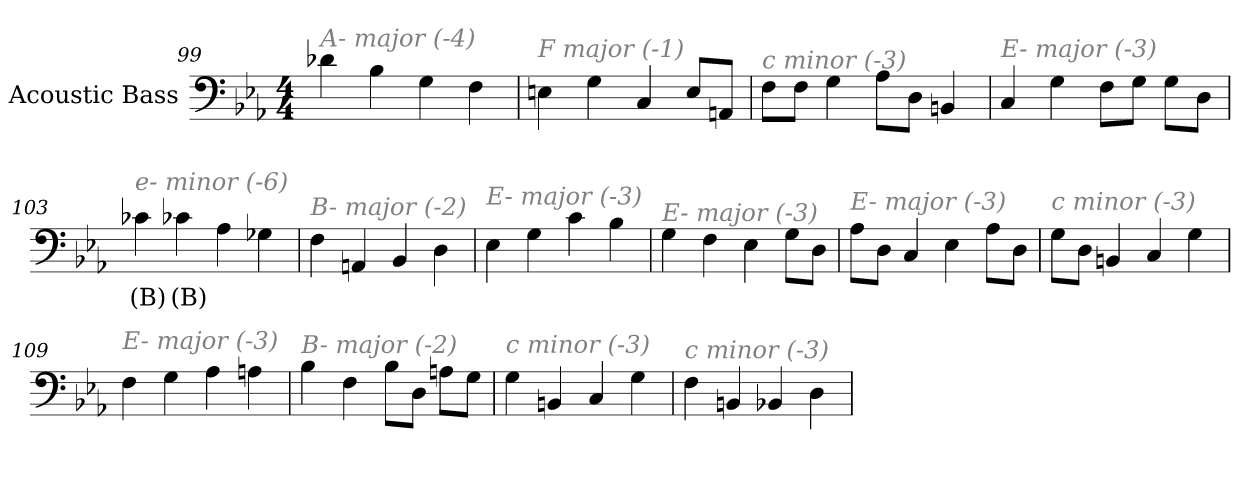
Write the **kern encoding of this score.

**kern	**text
*part1	*part1
*staff1	*staff1
*I"Acoustic Bass	*
*clefF4	*
*ITrd7c12	*
*k[b-e-a-]	*
*E-:	*
*M4/4	*
=99	=99
!LO:TX:i:color=#808080:t=A- major (-4)	!
4D-X	.
4BB-	.
4GG	.
4FF	.
=100	=100
!LO:TX:i:color=#808080:t=F major (-1)	!
4EEn	.
4GG	.
4CC	.
8EEL	.
8AAAnJ	.
=101	=101
!LO:TX:i:color=#808080:t=c minor (-3)	!
8FFL	.
8FFJ	.
4GG	.
8AA-L	.
8DDJ	.
4BBBn	.
=102	=102
!LO:TX:i:color=#808080:t=E- major (-3)	!
4CC	.
4GG	.
8FFL	.
8GGJ	.
8GGL	.
8DDJ	.
=103	=103
!LO:TX:i:color=#808080:t=e- minor (-6)	!
4C-Xi	(B)
4C-Xi	(B)
4AA-	.
4GG-X	.
=104	=104
!LO:TX:i:color=#808080:t=B- major (-2)	!
4FF	.
4AAAn	.
4BBB-	.
4DD	.
=105	=105
!LO:TX:i:color=#808080:t=E- major (-3)	!
4EE-	.
4GG	.
4C	.
4BB-	.
=106	=106
!LO:TX:i:color=#808080:t=E- major (-3)	!
4GG	.
4FF	.
4EE-	.
8GGL	.
8DDJ	.
=107	=107
!LO:TX:i:color=#808080:t=E- major (-3)	!
8AA-L	.
8DDJ	.
4CC	.
4EE-	.
8AA-L	.
8DDJ	.
=108	=108
!LO:TX:i:color=#808080:t=c minor (-3)	!
8GGL	.
8DDJ	.
4BBBn	.
4CC	.
4GG	.
=109	=109
!LO:TX:i:color=#808080:t=E- major (-3)	!
4FF	.
4GG	.
4AA-	.
4AAn	.
=110	=110
!LO:TX:i:color=#808080:t=B- major (-2)	!
4BB-	.
4FF	.
8BB-L	.
8DDJ	.
8AAnL	.
8GGJ	.
=111	=111
!LO:TX:i:color=#808080:t=c minor (-3)	!
4GG	.
4BBBn	.
4CC	.
4GG	.
=112	=112
!LO:TX:i:color=#808080:t=c minor (-3)	!
4FF	.
4BBBn	.
4BBB-X	.
4DD	.
=	=
*-	*-
